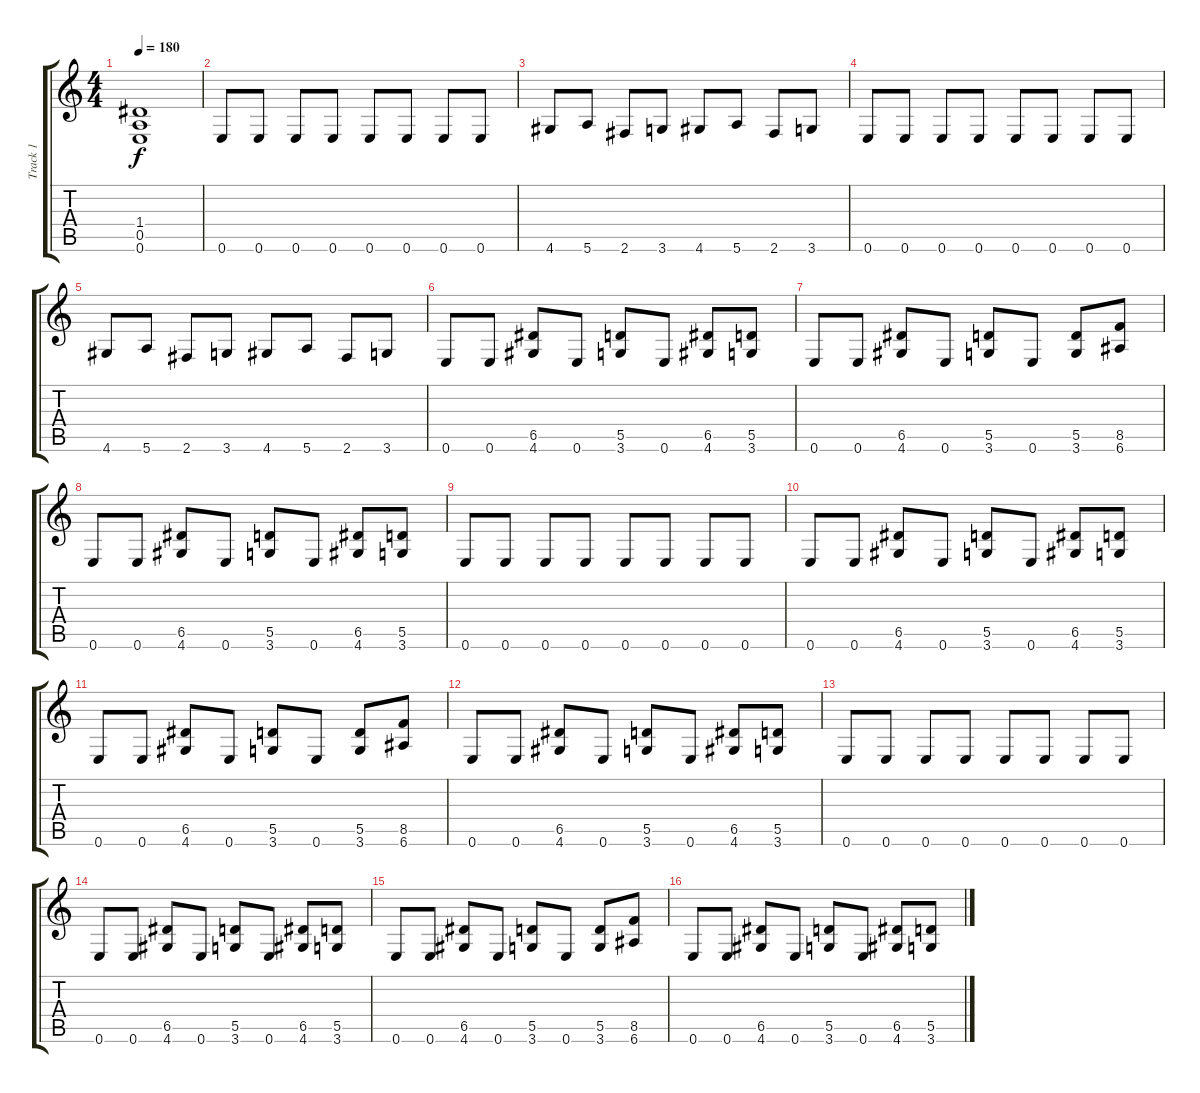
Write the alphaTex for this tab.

\track ("Track 1" "Track 1") {instrument distortionguitar}
\staff {score tabs}
\tuning (E4 B3 G3 D3 A2 E2) {hide}
\ts (4 4)
\tempo 180
\clef g2
\ks c
(1.4 0.5 0.6).1{dy f} |
0.6.8 0.6.8 0.6.8 0.6.8 0.6.8 0.6.8 0.6.8 0.6.8 |
4.6.8 5.6.8 2.6.8 3.6.8 4.6.8 5.6.8 2.6.8 3.6.8 |
0.6.8 0.6.8 0.6.8 0.6.8 0.6.8 0.6.8 0.6.8 0.6.8 |
4.6.8 5.6.8 2.6.8 3.6.8 4.6.8 5.6.8 2.6.8 3.6.8 |
0.6.8 0.6.8 (6.5 4.6).8 0.6.8 (5.5 3.6).8 0.6.8 (6.5 4.6).8 (5.5 3.6).8 |
0.6.8 0.6.8 (6.5 4.6).8 0.6.8 (5.5 3.6).8 0.6.8 (5.5 3.6).8 (8.5 6.6).8 |
0.6.8 0.6.8 (6.5 4.6).8 0.6.8 (5.5 3.6).8 0.6.8 (6.5 4.6).8 (5.5 3.6).8 |
0.6.8 0.6.8 0.6.8 0.6.8 0.6.8 0.6.8 0.6.8 0.6.8 |
0.6.8 0.6.8 (6.5 4.6).8 0.6.8 (5.5 3.6).8 0.6.8 (6.5 4.6).8 (5.5 3.6).8 |
0.6.8 0.6.8 (6.5 4.6).8 0.6.8 (5.5 3.6).8 0.6.8 (5.5 3.6).8 (8.5 6.6).8 |
0.6.8 0.6.8 (6.5 4.6).8 0.6.8 (5.5 3.6).8 0.6.8 (6.5 4.6).8 (5.5 3.6).8 |
0.6.8 0.6.8 0.6.8 0.6.8 0.6.8 0.6.8 0.6.8 0.6.8 |
0.6.8 0.6.8 (6.5 4.6).8 0.6.8 (5.5 3.6).8 0.6.8 (6.5 4.6).8 (5.5 3.6).8 |
0.6.8 0.6.8 (6.5 4.6).8 0.6.8 (5.5 3.6).8 0.6.8 (5.5 3.6).8 (8.5 6.6).8 |
0.6.8 0.6.8 (6.5 4.6).8 0.6.8 (5.5 3.6).8 0.6.8 (6.5 4.6).8 (5.5 3.6).8
